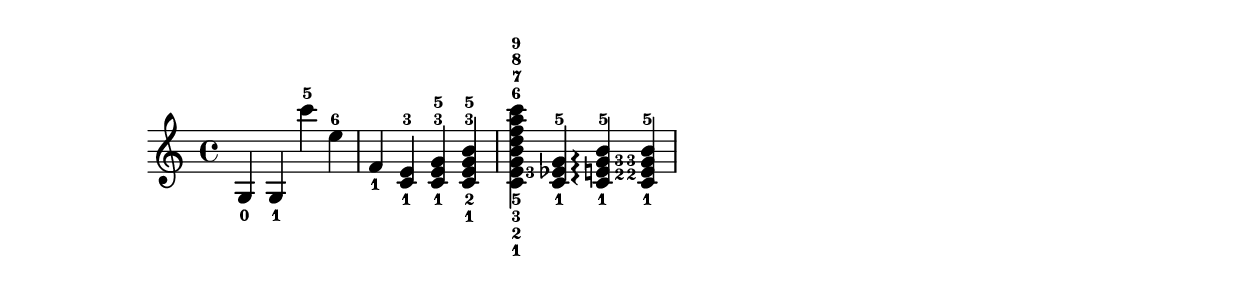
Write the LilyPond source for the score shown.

#(ly:set-option 'old-relative)
\version "1.9.0"
\header {

texidoc = "With the new chord syntax it's possible to associate
fingerings uniquely with notes. This makes horizontal fingering much
easier to process."

}
    \paper { raggedright= ##t }


\score {
    \notes \relative c'{
	<<g_0>> 4
	<<g_1>> 4
	<<c''^5>> 4
	<<e,^6>> 4
	<<f,_1>> 4
 	<< c-1 e-3>> 4
	<<c-1 e-3 g-5 >> 4
	<<c-1 e-2 g-3 b-5 >> 4
	<<c-1 e-2 g-3 b-5 d-6 f-7 a-8 c-9 >> 4	
	\property Voice.fingerHorizontalDirection = #LEFT
	<< c-1  es-3 g-5 >> 4
	\property Voice.fingerHorizontalDirection = #RIGHT
	<< c-1  e-2 g-3 b-5 >> 4-\arpeggio
	\property Voice.fingerHorizontalDirection = #LEFT
	<< c_1  e-2 g-3 b^5 >> 4
	
}

}




